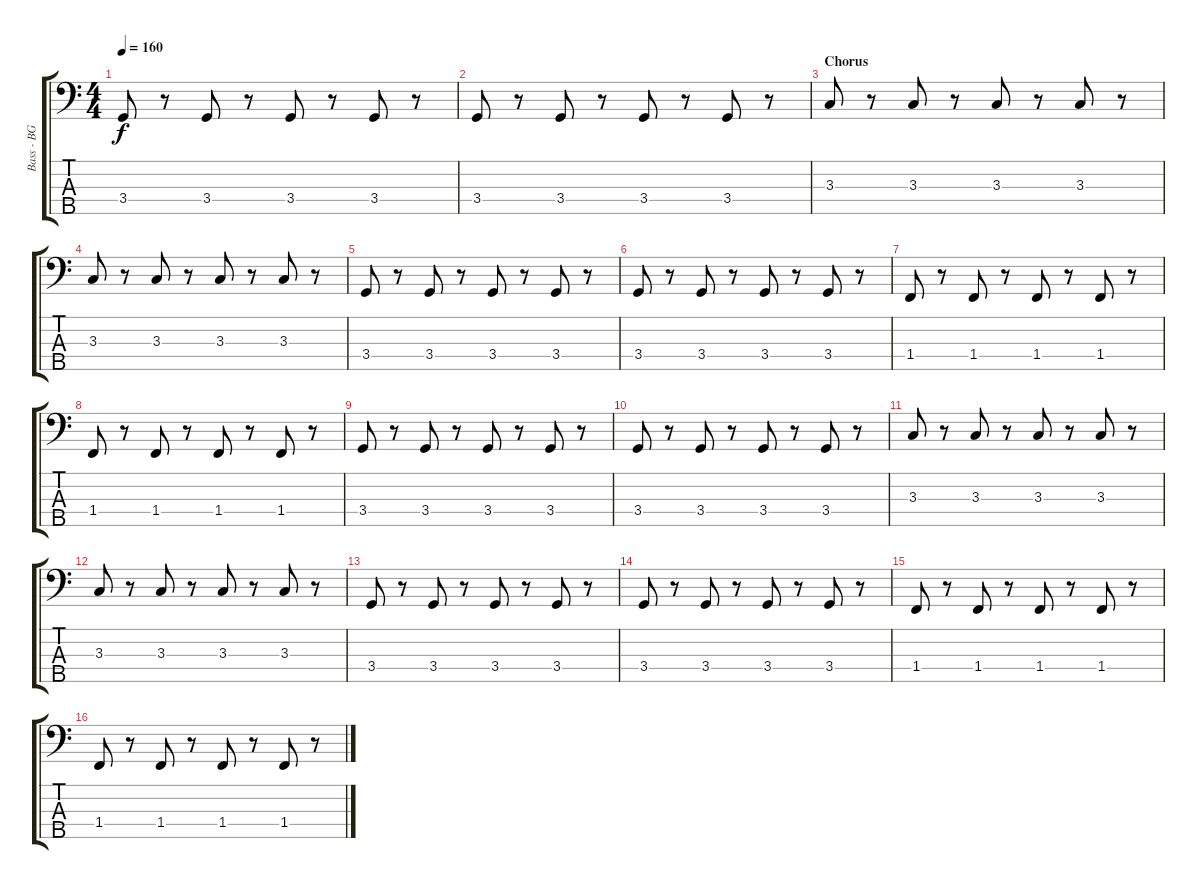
\track ("Bass - BG" "Bass - BG") {instrument acousticguitarnylon}
\staff {score tabs}
\tuning (G2 D2 A1 E1 B0) {hide}
\ts (4 4)
\tempo 160
\clef f4
\ks c
3.4.8{dy f} r.8 3.4.8 r.8 3.4.8 r.8 3.4.8 r.8 |
3.4.8 r.8 3.4.8 r.8 3.4.8 r.8 3.4.8 r.8 |
\section ("" "Chorus")
3.3.8 r.8 3.3.8 r.8 3.3.8 r.8 3.3.8 r.8 |
3.3.8 r.8 3.3.8 r.8 3.3.8 r.8 3.3.8 r.8 |
3.4.8 r.8 3.4.8 r.8 3.4.8 r.8 3.4.8 r.8 |
3.4.8 r.8 3.4.8 r.8 3.4.8 r.8 3.4.8 r.8 |
1.4.8 r.8 1.4.8 r.8 1.4.8 r.8 1.4.8 r.8 |
1.4.8 r.8 1.4.8 r.8 1.4.8 r.8 1.4.8 r.8 |
3.4.8 r.8 3.4.8 r.8 3.4.8 r.8 3.4.8 r.8 |
3.4.8 r.8 3.4.8 r.8 3.4.8 r.8 3.4.8 r.8 |
3.3.8 r.8 3.3.8 r.8 3.3.8 r.8 3.3.8 r.8 |
3.3.8 r.8 3.3.8 r.8 3.3.8 r.8 3.3.8 r.8 |
3.4.8 r.8 3.4.8 r.8 3.4.8 r.8 3.4.8 r.8 |
3.4.8 r.8 3.4.8 r.8 3.4.8 r.8 3.4.8 r.8 |
1.4.8 r.8 1.4.8 r.8 1.4.8 r.8 1.4.8 r.8 |
1.4.8 r.8 1.4.8 r.8 1.4.8 r.8 1.4.8 r.8
